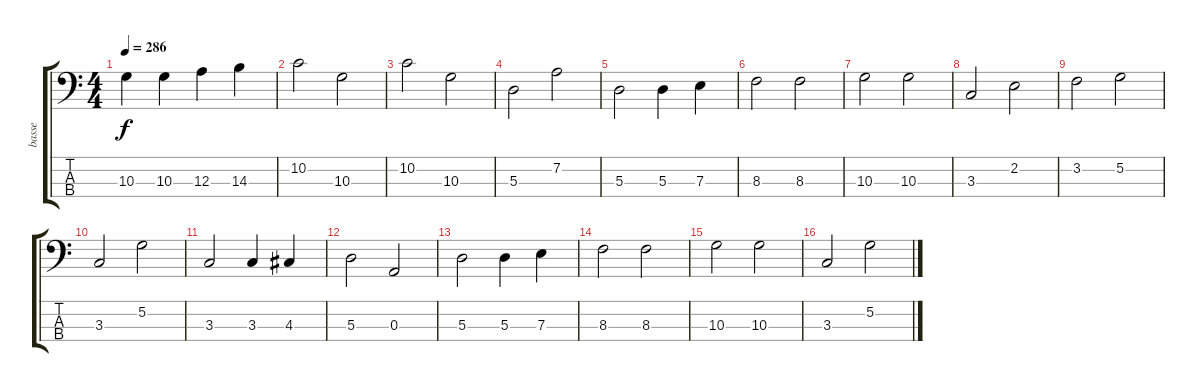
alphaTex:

\track ("basse" "basse") {instrument electricbasspick}
\staff {score tabs}
\tuning (G2 D2 A1 E1) {hide}
\ts (4 4)
\tempo 286
\clef f4
\ks c
10.3.4{dy f} 10.3.4 12.3.4 14.3.4 |
10.2.2 10.3.2 |
10.2.2 10.3.2 |
5.3.2 7.2.2 |
5.3.2 5.3.4 7.3.4 |
8.3.2 8.3.2 |
10.3.2 10.3.2 |
3.3.2 2.2.2 |
3.2.2 5.2.2 |
3.3.2 5.2.2 |
3.3.2 3.3.4 4.3.4 |
5.3.2 0.3.2 |
5.3.2 5.3.4 7.3.4 |
8.3.2 8.3.2 |
10.3.2 10.3.2 |
3.3.2 5.2.2
